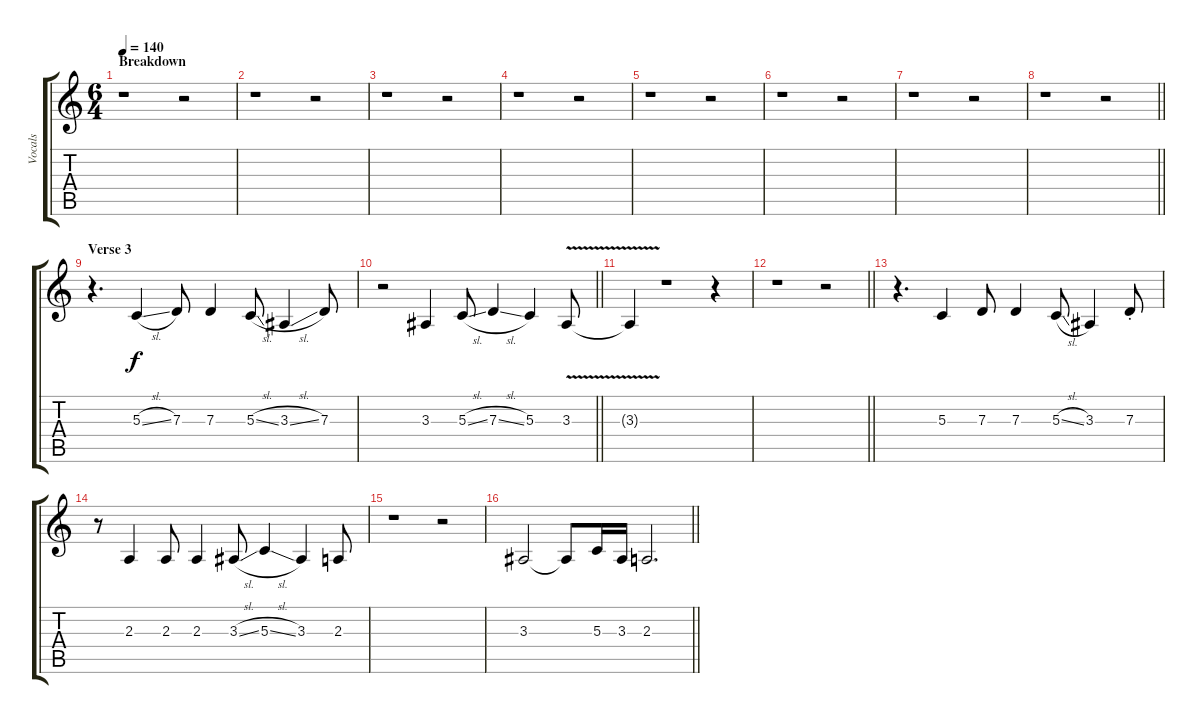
\track ("Vocals" "Vocals") {instrument flute}
\staff {score tabs}
\tuning (E4 B3 G3 D3 A2 E2) {hide}
\ts (6 4)
\section ("" "Breakdown")
\tempo 140
\clef g2
\ks c
r.1{dy f} r.2 |
r.1 r.2 |
r.1 r.2 |
r.1 r.2 |
r.1 r.2 |
r.1 r.2 |
r.1 r.2 |
\barLineRight lightlight
r.1 r.2 |
\section ("" "Verse 3")
r.4{d volume 7} 5.3{sl}.4 7.3.8 7.3.4 5.3{sl}.8 3.3{sl}.4 7.3.8 |
\barLineRight lightlight
r.2 3.3.4 5.3{sl}.8 7.3{sl}.4 5.3.4 3.3{v}.8 |
3.3{t}.4 r.1 r.4 |
\barLineRight lightlight
r.1 r.2 |
r.4{d} 5.3.4 7.3.8 7.3.4 5.3{sl}.8 3.3.4 7.3{st}.8 |
r.8 2.3.4 2.3.8 2.3.4 3.3{sl}.8 5.3{sl}.4 3.3.4 2.3.8 |
r.1 r.2 |
\barLineRight lightlight
3.3.2 3.3{t}.8 5.3.16 3.3.16 2.3.2{d}
